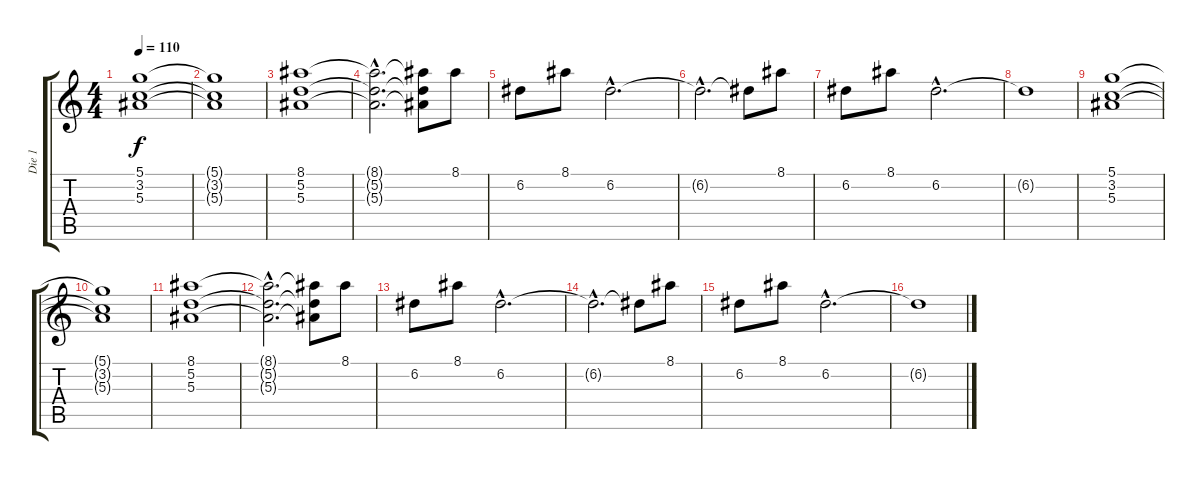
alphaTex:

\track ("Die 1" "Die 1") {instrument acousticguitarsteel}
\staff {score tabs}
\tuning (D4 A3 F3 C3 G2 D2) {hide}
\ts (4 4)
\tempo 110
\clef g2
\ks c
(5.1 3.2 5.3).1{dy f} |
(5.1{t} 3.2{t} 5.3{t}).1 |
(8.1 5.2 5.3).1 |
(8.1{hac t} 5.2{hac t} 5.3{hac t}).2{d} (8.1{t} 5.2{t} 5.3{t}).8 8.1.8 |
6.2.8 8.1.8 6.2{hac}.2{d} |
6.2{hac t}.2{d} 6.2{t}.8 8.1.8 |
6.2.8 8.1.8 6.2{hac}.2{d} |
6.2{t}.1 |
(5.1 3.2 5.3).1 |
(5.1{t} 3.2{t} 5.3{t}).1 |
(8.1 5.2 5.3).1 |
(8.1{hac t} 5.2{hac t} 5.3{hac t}).2{d} (8.1{t} 5.2{t} 5.3{t}).8 8.1.8 |
6.2.8 8.1.8 6.2{hac}.2{d} |
6.2{hac t}.2{d} 6.2{t}.8 8.1.8 |
6.2.8 8.1.8 6.2{hac}.2{d} |
6.2{t}.1
